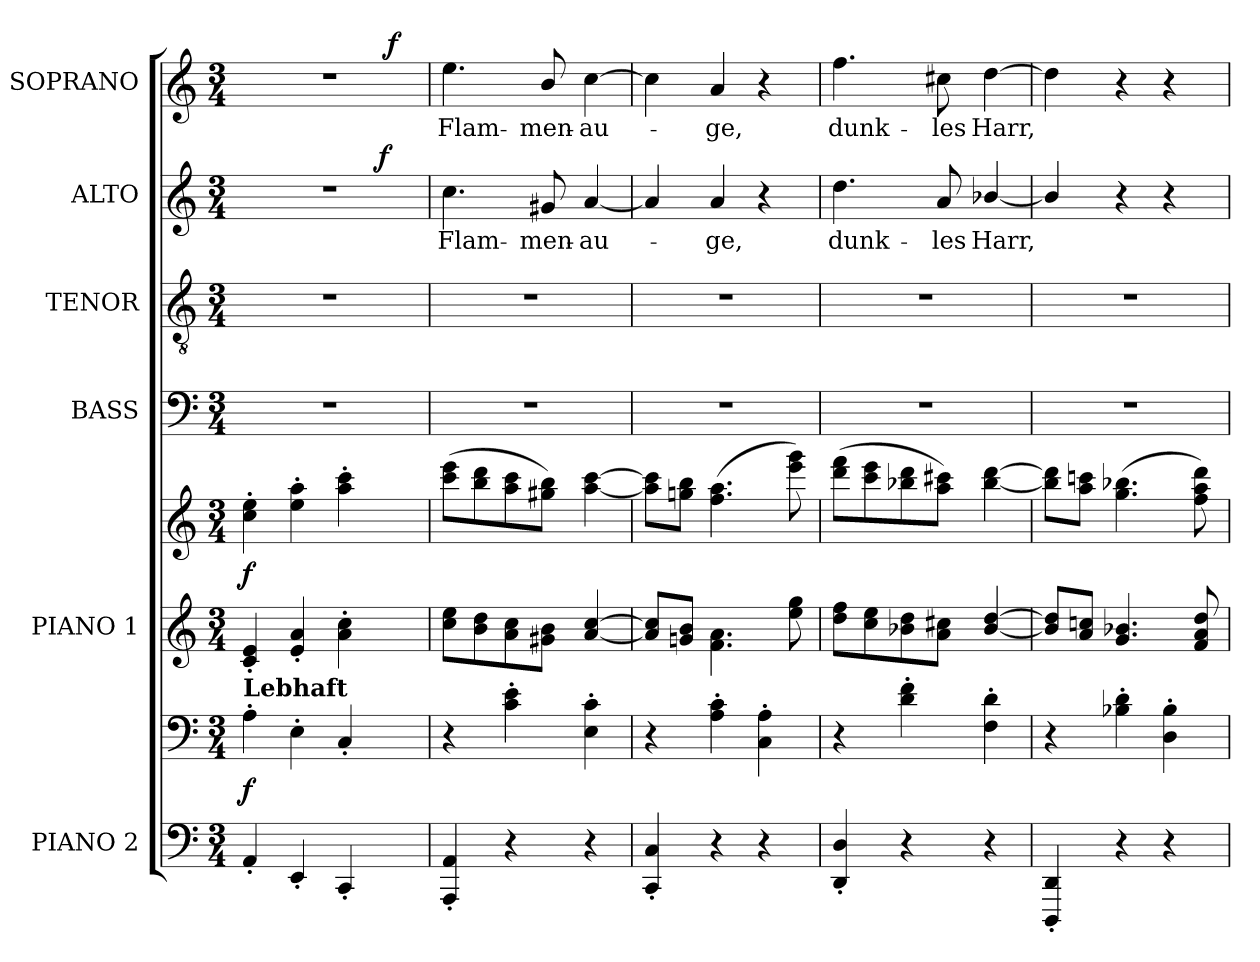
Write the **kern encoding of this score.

**kern	**kern	**dynam	**kern	**kern	**dynam	**kern	**kern	**kern	**text	**dynam	**kern	**text	**dynam
*part6	*part6	*part6	*part5	*part5	*part5	*part4	*part3	*part2	*part2	*part2	*part1	*part1	*part1
*staff8	*staff7	*staff7/8	*staff6	*staff5	*staff5/6	*staff4	*staff3	*staff2	*staff2	*staff2	*staff1	*staff1	*staff1
*I"PIANO 2	*	*	*I"PIANO 1	*	*	*I"BASS	*I"TENOR	*I"ALTO	*	*	*I"SOPRANO	*	*
*I'Pno.	*	*	*I'Pno.	*	*	*I'B.	*I'T.	*I'A.	*	*	*I'S.	*	*
!!LO:PB:g=z
*clefF4	*clefF4	*	*clefG2	*clefG2	*	*clefF4	*clefGv2	*clefG2	*	*	*clefG2	*	*
*	*	*	*	*	*	*	*ITrd7c12	*	*	*	*	*	*
*k[]	*k[]	*	*k[]	*k[]	*	*k[]	*k[]	*k[]	*	*	*k[]	*	*
*C:	*C:	*	*C:	*C:	*	*C:	*C:	*C:	*	*	*C:	*	*
*M3/4	*M3/4	*	*M3/4	*M3/4	*	*M3/4	*M3/4	*M3/4	*	*	*M3/4	*	*
*MM120	*MM140	*	*MM120	*MM120	*	*MM120	*MM120	*MM120	*	*	*MM140	*	*
=1	=1	=1	=1	=1	=1	=1	=1	=1	=1	=1	=1	=1	=1
!	!	!	!	!	!	!	!	!	!	!	!LO:TX:a:B:t=Editor&colon; John Henry Fowler	!	!
!	!	!	!	!	!	!	!	!	!	!	!LO:TX:a:B:t=Revision&colon;  Sept 4,  2008	!	!
!	!	!	!	!	!	!	!	!	!	!	!LO:TX:a:B:t=Lebhaft	!	!
!	!LO:TX:a:B:t=Lebhaft	!	!	!	!	!	!	!	!	!	!	!	!
!	!	!	!	!	!	!LO:N:vis=1	!LO:N:vis=1	!LO:N:vis=1	!	!	!LO:N:vis=1	!	!
*	*	*	*	*	*	*	*	*^	*	*	*^	*	*
4AA'i/	4A'i\	f	4ci/' 4ei'	4cci\' 4eei'	f	2.r	2.r	2.r	2ryy	.	.	2.r	2ryy	.	.
4EE'i/	4E'i\	.	4ei/' 4ai'	4eei\' 4aai'	.	.	.	.	.	.	.	.	.	.	.
4CC'i/	4C'i/	.	4ai\' 4cci'	4aai\' 4ccci'	.	.	.	.	16ryy	.	.	.	16ryy	.	.
.	.	.	.	.	.	.	.	.	32ryy	.	.	.	32...ryy	.	.
.	.	.	.	.	.	.	.	.	128.ryy	.	.	.	.	.	.
.	.	.	.	.	.	.	.	.	8ryy	.	f	.	.	.	.
.	.	.	.	.	.	.	.	.	.	.	.	.	8ryy	.	f
.	.	.	.	.	.	.	.	.	64ryy	.	.	.	.	.	.
.	.	.	.	.	.	.	.	.	256ryy	.	.	.	256ryy	.	.
=2	=2	=2	=2	=2	=2	=2	=2	=2	=2	=2	=2	=2	=2	=2	=2
!	!	!	!	!	!	!LO:N:vis=1	!LO:N:vis=1	!	!	!	!	!	!	!	!
*	*	*	*	*	*	*	*	*v	*v	*	*	*	*	*	*
*	*	*	*	*	*	*	*	*	*	*	*v	*v	*	*
*	*	*	*	*	*	*	*	*^	*	*	*^	*	*
!	!	!	!	!	!	!	!	!	!	!LO:LY:b:color=#000000	!	!	!	!	!
*	*	*	*	*	*	*	*	*v	*v	*	*	*	*	*	*
*	*	*	*	*	*	*	*	*	*	*	*v	*v	*	*
*	*	*	*	*	*	*	*	*^	*	*	*^	*	*
!	!	!	!	!	!	!	!	!	!	!	!	!	!	!LO:LY:b:color=#000000	!
*	*	*	*	*	*	*	*	*v	*v	*	*	*	*	*	*
*	*	*	*	*	*	*	*	*	*	*	*v	*v	*	*
4AAAi/' 4AAi'	4r	.	8cci\ 8eeiL	(8ccci\ 8eeeiL	.	2.r	2.r	4.cci\	Flam-	.	4.eei\	Flam-	.
.	.	.	8bi\ 8ddi	8bbi\ 8dddi	.	.	.	.	.	.	.	.	.
4r	4ci\' 4ei'	.	8ai\ 8cci	8aai\ 8ccci	.	.	.	.	.	.	.	.	.
!	!	!	!	!	!	!	!	!	!LO:LY:b:color=#000000	!	!	!	!
!	!	!	!	!	!	!	!	!	!	!	!	!LO:LY:b:color=#000000	!
.	.	.	8g#Xi\ 8biJ	8gg#Xi\ 8bbiJ)	.	.	.	8g#Xi/	-men-	.	8bi/	-men-	.
!	!	!	!	!	!	!	!	!	!LO:LY:b:color=#000000	!	!	!	!
!	!	!	!	!	!	!	!	!	!	!	!	!LO:LY:b:color=#000000	!
4r	4Ei\' 4ci'	.	[4ai/ [4cci	[4aai\ [4ccci	.	.	.	[4ai/	-au-	.	[4cci\	-au-	.
=3	=3	=3	=3	=3	=3	=3	=3	=3	=3	=3	=3	=3	=3
!	!	!	!	!	!	!LO:N:vis=1	!LO:N:vis=1	!	!	!	!	!	!
4CCi/' 4Ci'	4r	.	8ai/] 8cci]L	8aai\] 8ccci]L	.	2.r	2.r	4ai/]	.	.	4cci\]	.	.
.	.	.	8gni/ 8biJ	8ggni\ 8bbiJ	.	.	.	.	.	.	.	.	.
!	!	!	!	!	!	!	!	!	!LO:LY:b:color=#000000	!	!	!	!
!	!	!	!	!	!	!	!	!	!	!	!	!LO:LY:b:color=#000000	!
4r	4Ai\' 4ci'	.	4.fi\ 4.ai	(4.ffi\ 4.aai	.	.	.	4ai/	-ge,	.	4ai/	-ge,	.
4r	4Ci\' 4Ai'	.	.	.	.	.	.	4r	.	.	4r	.	.
.	.	.	8eei\ 8ggi	8eeei\ 8gggi)	.	.	.	.	.	.	.	.	.
=4	=4	=4	=4	=4	=4	=4	=4	=4	=4	=4	=4	=4	=4
!	!	!	!	!	!	!LO:N:vis=1	!LO:N:vis=1	!	!	!	!	!	!
!	!	!	!	!	!	!	!	!	!LO:LY:b:color=#000000	!	!	!	!
!	!	!	!	!	!	!	!	!	!	!	!	!LO:LY:b:color=#000000	!
4DDi/' 4Di'	4r	.	8ddi\ 8ffiL	(8dddi\ 8fffiL	.	2.r	2.r	4.ddi\	dunk-	.	4.ffi\	dunk-	.
.	.	.	8cci\ 8eei	8ccci\ 8eeei	.	.	.	.	.	.	.	.	.
4r	4di\' 4fi'	.	8b-Xi\ 8ddi	8bb-Xi\ 8dddi	.	.	.	.	.	.	.	.	.
!	!	!	!	!	!	!	!	!	!LO:LY:b:color=#000000	!	!	!	!
!	!	!	!	!	!	!	!	!	!	!	!	!LO:LY:b:color=#000000	!
.	.	.	8ai\ 8cc#XiJ	8aai\ 8ccc#XiJ)	.	.	.	8ai/	-les	.	8cc#Xi\	-les	.
!	!	!	!	!	!	!	!	!	!LO:LY:b:color=#000000	!	!	!	!
!	!	!	!	!	!	!	!	!	!	!	!	!LO:LY:b:color=#000000	!
4r	4Fi\' 4di'	.	[4b-i/ [4ddi	[4bb-i\ [4dddi	.	.	.	[4b-Xi/	Harr,	.	[4ddi\	Harr,	.
=5	=5	=5	=5	=5	=5	=5	=5	=5	=5	=5	=5	=5	=5
!	!	!	!	!	!	!LO:N:vis=1	!LO:N:vis=1	!	!	!	!	!	!
4DDDi/' 4DDi'	4r	.	8b-i/] 8ddi]L	8bb-i\] 8dddi]L	.	2.r	2.r	4b-i/]	.	.	4ddi\]	.	.
.	.	.	8ai/ 8ccniJ	8aai\ 8cccniJ	.	.	.	.	.	.	.	.	.
4r	4B-Xi\' 4di'	.	4.gi/ 4.b-Xi	(4.ggi\ 4.bb-Xi	.	.	.	4r	.	.	4r	.	.
4r	4Di\' 4B-i'	.	.	.	.	.	.	4r	.	.	4r	.	.
.	.	.	8fi/ 8ai 8ddi	8ffi\ 8aai 8dddi)	.	.	.	.	.	.	.	.	.
=	=	=	=	=	=	=	=	=	=	=	=	=	=
*-	*-	*-	*-	*-	*-	*-	*-	*-	*-	*-	*-	*-	*-
